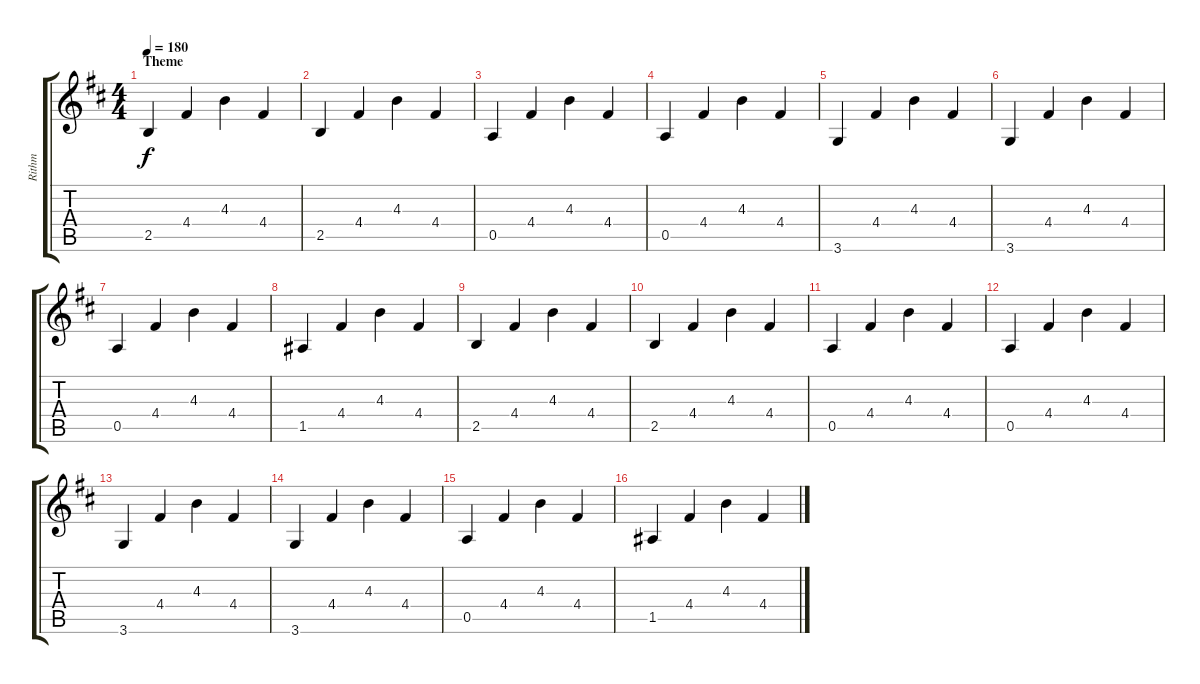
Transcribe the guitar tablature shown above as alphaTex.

\track ("Rithm" "Rithm") {instrument acousticguitarsteel}
\staff {score tabs}
\tuning (E4 B3 G3 D3 A2 E2) {hide}
\ts (4 4)
\section ("" "Theme")
\tempo 180
\clef g2
\ks d
2.5.4{dy f} 4.4.4 4.3.4 4.4.4 |
2.5.4 4.4.4 4.3.4 4.4.4 |
0.5.4 4.4.4 4.3.4 4.4.4 |
0.5.4 4.4.4 4.3.4 4.4.4 |
3.6.4 4.4.4 4.3.4 4.4.4 |
3.6.4 4.4.4 4.3.4 4.4.4 |
0.5.4 4.4.4 4.3.4 4.4.4 |
1.5.4 4.4.4 4.3.4 4.4.4 |
2.5.4 4.4.4 4.3.4 4.4.4 |
2.5.4 4.4.4 4.3.4 4.4.4 |
0.5.4 4.4.4 4.3.4 4.4.4 |
0.5.4 4.4.4 4.3.4 4.4.4 |
3.6.4 4.4.4 4.3.4 4.4.4 |
3.6.4 4.4.4 4.3.4 4.4.4 |
0.5.4 4.4.4 4.3.4 4.4.4 |
1.5.4 4.4.4 4.3.4 4.4.4
